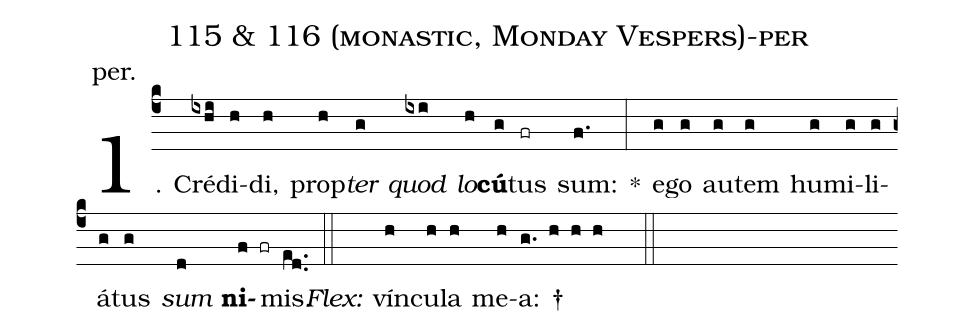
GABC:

name: 115 & 116 (monastic, Monday Vespers)-per;
annotation: per.;
%%
(c4)1. Cré(ixhi)di(h)di,(h) prop(h)<i>ter</i>(g) <i>quod</i>(ixi) <i>lo</i>(h)<b>cú</b>(g)tus(fr) sum:(f.) *(:) e(g)go(g) au(g)tem(g) hu(g)mi(g)li(g)á(g)tus(g) <i>sum</i>(d) <b>ni</b>(f fr)mis.(ed..) (::)
<i>Flex:</i>()  vín(h)cu(h)la(h) me(h)a: †(g. h h h  ::)
